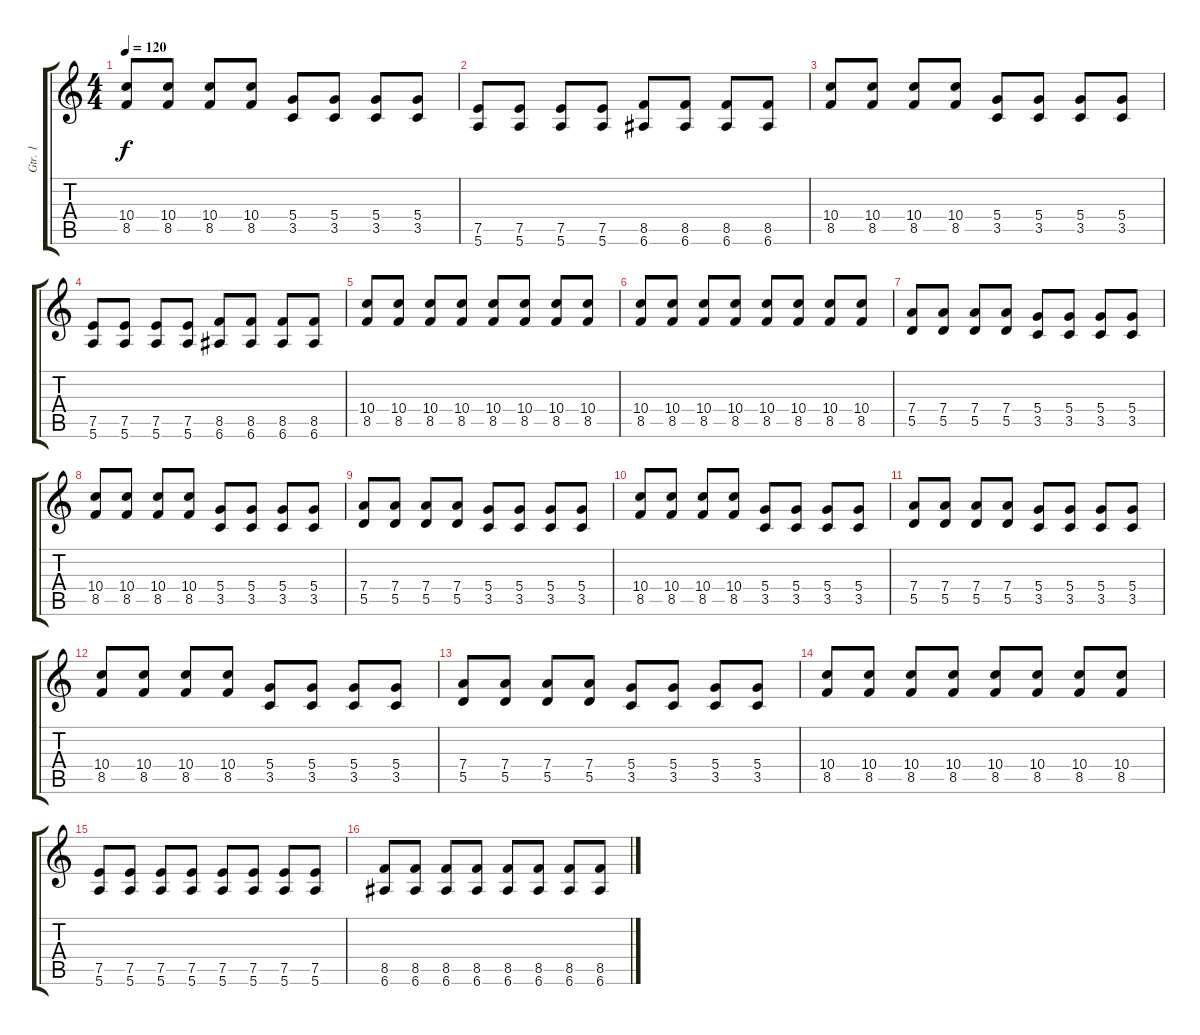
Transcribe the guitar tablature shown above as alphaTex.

\track ("Gtr. 1" "Gtr. 1") {instrument electricguitarmuted}
\staff {score tabs}
\tuning (E4 B3 G3 D3 A2 E2) {hide}
\ts (4 4)
\tempo 120
\clef g2
\ks c
(10.4 8.5).8{dy f} (10.4 8.5).8 (10.4 8.5).8 (10.4 8.5).8 (5.4 3.5).8 (5.4 3.5).8 (5.4 3.5).8 (5.4 3.5).8 |
(7.5 5.6).8 (7.5 5.6).8 (7.5 5.6).8 (7.5 5.6).8 (8.5 6.6).8 (8.5 6.6).8 (8.5 6.6).8 (8.5 6.6).8 |
(10.4 8.5).8 (10.4 8.5).8 (10.4 8.5).8 (10.4 8.5).8 (5.4 3.5).8 (5.4 3.5).8 (5.4 3.5).8 (5.4 3.5).8 |
(7.5 5.6).8 (7.5 5.6).8 (7.5 5.6).8 (7.5 5.6).8 (8.5 6.6).8 (8.5 6.6).8 (8.5 6.6).8 (8.5 6.6).8 |
(10.4 8.5).8 (10.4 8.5).8 (10.4 8.5).8 (10.4 8.5).8 (10.4 8.5).8 (10.4 8.5).8 (10.4 8.5).8 (10.4 8.5).8 |
(10.4 8.5).8 (10.4 8.5).8 (10.4 8.5).8 (10.4 8.5).8 (10.4 8.5).8 (10.4 8.5).8 (10.4 8.5).8 (10.4 8.5).8 |
(7.4 5.5).8 (7.4 5.5).8 (7.4 5.5).8 (7.4 5.5).8 (5.4 3.5).8 (5.4 3.5).8 (5.4 3.5).8 (5.4 3.5).8 |
(10.4 8.5).8 (10.4 8.5).8 (10.4 8.5).8 (10.4 8.5).8 (5.4 3.5).8 (5.4 3.5).8 (5.4 3.5).8 (5.4 3.5).8 |
(7.4 5.5).8 (7.4 5.5).8 (7.4 5.5).8 (7.4 5.5).8 (5.4 3.5).8 (5.4 3.5).8 (5.4 3.5).8 (5.4 3.5).8 |
(10.4 8.5).8 (10.4 8.5).8 (10.4 8.5).8 (10.4 8.5).8 (5.4 3.5).8 (5.4 3.5).8 (5.4 3.5).8 (5.4 3.5).8 |
(7.4 5.5).8 (7.4 5.5).8 (7.4 5.5).8 (7.4 5.5).8 (5.4 3.5).8 (5.4 3.5).8 (5.4 3.5).8 (5.4 3.5).8 |
(10.4 8.5).8 (10.4 8.5).8 (10.4 8.5).8 (10.4 8.5).8 (5.4 3.5).8 (5.4 3.5).8 (5.4 3.5).8 (5.4 3.5).8 |
(7.4 5.5).8 (7.4 5.5).8 (7.4 5.5).8 (7.4 5.5).8 (5.4 3.5).8 (5.4 3.5).8 (5.4 3.5).8 (5.4 3.5).8 |
(10.4 8.5).8 (10.4 8.5).8 (10.4 8.5).8 (10.4 8.5).8 (10.4 8.5).8 (10.4 8.5).8 (10.4 8.5).8 (10.4 8.5).8 |
(7.5 5.6).8 (7.5 5.6).8 (7.5 5.6).8 (7.5 5.6).8 (7.5 5.6).8 (7.5 5.6).8 (7.5 5.6).8 (7.5 5.6).8 |
(8.5 6.6).8 (8.5 6.6).8 (8.5 6.6).8 (8.5 6.6).8 (8.5 6.6).8 (8.5 6.6).8 (8.5 6.6).8 (8.5 6.6).8
